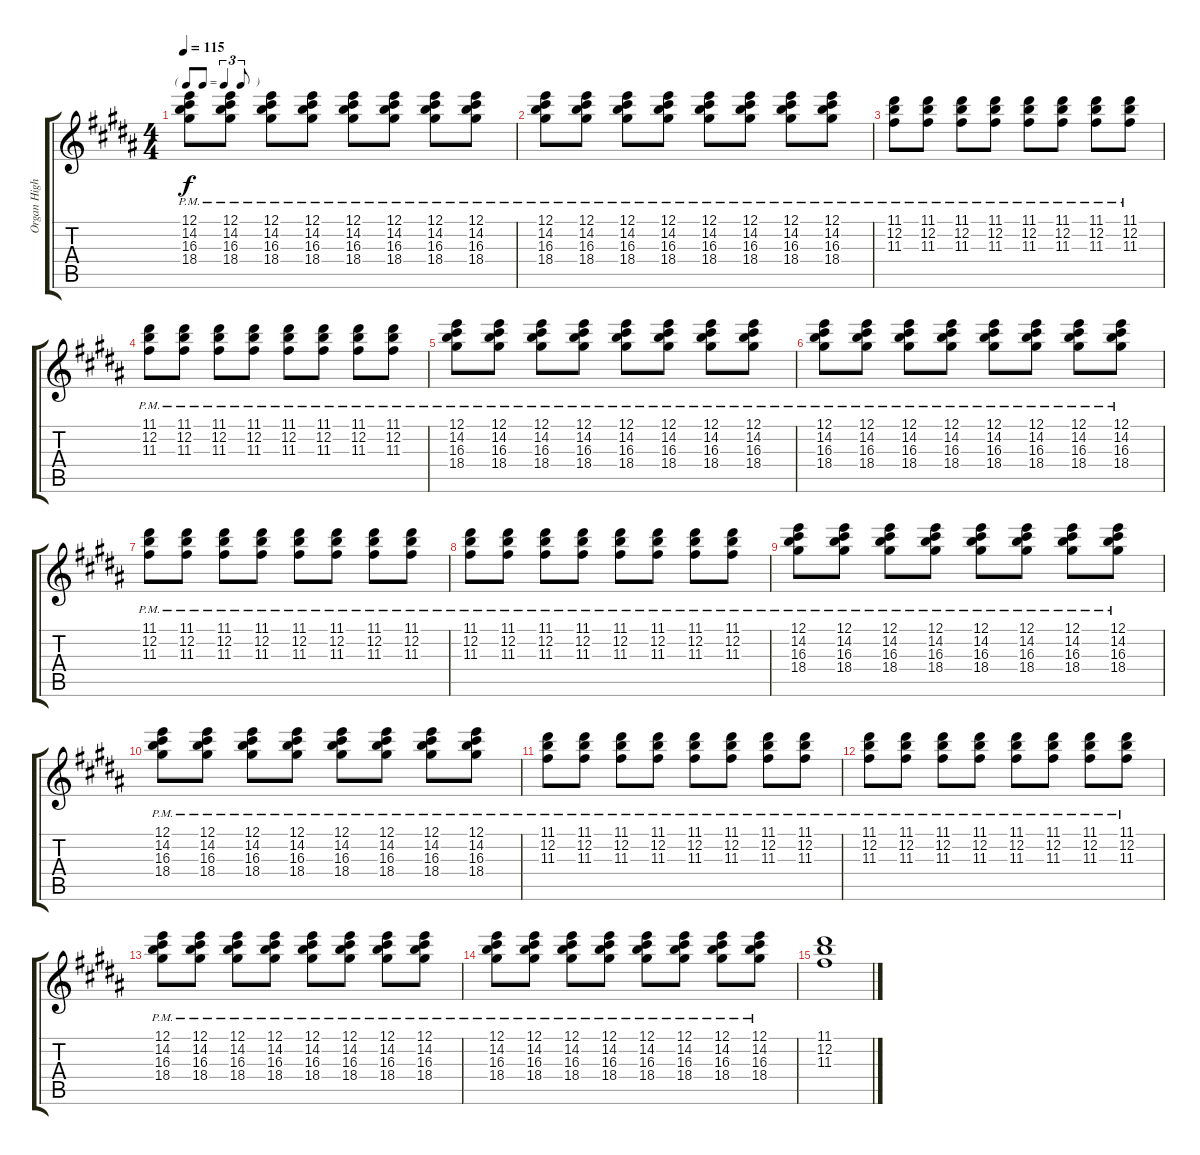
\track ("Organ High" "Organ High") {instrument percussiveorgan}
\staff {score tabs}
\tuning (E5 B4 G4 D4 A3 E3) {hide}
\ts (4 4)
\tf triplet8th
\tempo 115
\clef g2
\ks b
(12.1{pm} 14.2{pm} 16.3{pm} 18.4{pm}).8{dy f} (12.1{pm} 14.2{pm} 16.3{pm} 18.4{pm}).8 (12.1{pm} 14.2{pm} 16.3{pm} 18.4{pm}).8 (12.1{pm} 14.2{pm} 16.3{pm} 18.4{pm}).8 (12.1{pm} 14.2{pm} 16.3{pm} 18.4{pm}).8 (12.1{pm} 14.2{pm} 16.3{pm} 18.4{pm}).8 (12.1{pm} 14.2{pm} 16.3{pm} 18.4{pm}).8 (12.1{pm} 14.2{pm} 16.3{pm} 18.4{pm}).8 |
(12.1{pm} 14.2{pm} 16.3{pm} 18.4{pm}).8 (12.1{pm} 14.2{pm} 16.3{pm} 18.4{pm}).8 (12.1{pm} 14.2{pm} 16.3{pm} 18.4{pm}).8 (12.1{pm} 14.2{pm} 16.3{pm} 18.4{pm}).8 (12.1{pm} 14.2{pm} 16.3{pm} 18.4{pm}).8 (12.1{pm} 14.2{pm} 16.3{pm} 18.4{pm}).8 (12.1{pm} 14.2{pm} 16.3{pm} 18.4{pm}).8 (12.1{pm} 14.2{pm} 16.3{pm} 18.4{pm}).8 |
(11.1{pm} 12.2{pm} 11.3{pm}).8 (11.1{pm} 12.2{pm} 11.3{pm}).8 (11.1{pm} 12.2{pm} 11.3{pm}).8 (11.1{pm} 12.2{pm} 11.3{pm}).8 (11.1{pm} 12.2{pm} 11.3{pm}).8 (11.1{pm} 12.2{pm} 11.3{pm}).8 (11.1{pm} 12.2{pm} 11.3{pm}).8 (11.1{pm} 12.2{pm} 11.3{pm}).8 |
(11.1{pm} 12.2{pm} 11.3{pm}).8 (11.1{pm} 12.2{pm} 11.3{pm}).8 (11.1{pm} 12.2{pm} 11.3{pm}).8 (11.1{pm} 12.2{pm} 11.3{pm}).8 (11.1{pm} 12.2{pm} 11.3{pm}).8 (11.1{pm} 12.2{pm} 11.3{pm}).8 (11.1{pm} 12.2{pm} 11.3{pm}).8 (11.1{pm} 12.2{pm} 11.3{pm}).8 |
(12.1{pm} 14.2{pm} 16.3{pm} 18.4{pm}).8 (12.1{pm} 14.2{pm} 16.3{pm} 18.4{pm}).8 (12.1{pm} 14.2{pm} 16.3{pm} 18.4{pm}).8 (12.1{pm} 14.2{pm} 16.3{pm} 18.4{pm}).8 (12.1{pm} 14.2{pm} 16.3{pm} 18.4{pm}).8 (12.1{pm} 14.2{pm} 16.3{pm} 18.4{pm}).8 (12.1{pm} 14.2{pm} 16.3{pm} 18.4{pm}).8 (12.1{pm} 14.2{pm} 16.3{pm} 18.4{pm}).8 |
(12.1{pm} 14.2{pm} 16.3{pm} 18.4{pm}).8 (12.1{pm} 14.2{pm} 16.3{pm} 18.4{pm}).8 (12.1{pm} 14.2{pm} 16.3{pm} 18.4{pm}).8 (12.1{pm} 14.2{pm} 16.3{pm} 18.4{pm}).8 (12.1{pm} 14.2{pm} 16.3{pm} 18.4{pm}).8 (12.1{pm} 14.2{pm} 16.3{pm} 18.4{pm}).8 (12.1{pm} 14.2{pm} 16.3{pm} 18.4{pm}).8 (12.1{pm} 14.2{pm} 16.3{pm} 18.4{pm}).8 |
(11.1{pm} 12.2{pm} 11.3{pm}).8 (11.1{pm} 12.2{pm} 11.3{pm}).8 (11.1{pm} 12.2{pm} 11.3{pm}).8 (11.1{pm} 12.2{pm} 11.3{pm}).8 (11.1{pm} 12.2{pm} 11.3{pm}).8 (11.1{pm} 12.2{pm} 11.3{pm}).8 (11.1{pm} 12.2{pm} 11.3{pm}).8 (11.1{pm} 12.2{pm} 11.3{pm}).8 |
(11.1{pm} 12.2{pm} 11.3{pm}).8 (11.1{pm} 12.2{pm} 11.3{pm}).8 (11.1{pm} 12.2{pm} 11.3{pm}).8 (11.1{pm} 12.2{pm} 11.3{pm}).8 (11.1{pm} 12.2{pm} 11.3{pm}).8 (11.1{pm} 12.2{pm} 11.3{pm}).8 (11.1{pm} 12.2{pm} 11.3{pm}).8 (11.1{pm} 12.2{pm} 11.3{pm}).8 |
(12.1{pm} 14.2{pm} 16.3{pm} 18.4{pm}).8 (12.1{pm} 14.2{pm} 16.3{pm} 18.4{pm}).8 (12.1{pm} 14.2{pm} 16.3{pm} 18.4{pm}).8 (12.1{pm} 14.2{pm} 16.3{pm} 18.4{pm}).8 (12.1{pm} 14.2{pm} 16.3{pm} 18.4{pm}).8 (12.1{pm} 14.2{pm} 16.3{pm} 18.4{pm}).8 (12.1{pm} 14.2{pm} 16.3{pm} 18.4{pm}).8 (12.1{pm} 14.2{pm} 16.3{pm} 18.4{pm}).8 |
(12.1{pm} 14.2{pm} 16.3{pm} 18.4{pm}).8 (12.1{pm} 14.2{pm} 16.3{pm} 18.4{pm}).8 (12.1{pm} 14.2{pm} 16.3{pm} 18.4{pm}).8 (12.1{pm} 14.2{pm} 16.3{pm} 18.4{pm}).8 (12.1{pm} 14.2{pm} 16.3{pm} 18.4{pm}).8 (12.1{pm} 14.2{pm} 16.3{pm} 18.4{pm}).8 (12.1{pm} 14.2{pm} 16.3{pm} 18.4{pm}).8 (12.1{pm} 14.2{pm} 16.3{pm} 18.4{pm}).8 |
(11.1{pm} 12.2{pm} 11.3{pm}).8 (11.1{pm} 12.2{pm} 11.3{pm}).8 (11.1{pm} 12.2{pm} 11.3{pm}).8 (11.1{pm} 12.2{pm} 11.3{pm}).8 (11.1{pm} 12.2{pm} 11.3{pm}).8 (11.1{pm} 12.2{pm} 11.3{pm}).8 (11.1{pm} 12.2{pm} 11.3{pm}).8 (11.1{pm} 12.2{pm} 11.3{pm}).8 |
(11.1{pm} 12.2{pm} 11.3{pm}).8 (11.1{pm} 12.2{pm} 11.3{pm}).8 (11.1{pm} 12.2{pm} 11.3{pm}).8 (11.1{pm} 12.2{pm} 11.3{pm}).8 (11.1{pm} 12.2{pm} 11.3{pm}).8 (11.1{pm} 12.2{pm} 11.3{pm}).8 (11.1{pm} 12.2{pm} 11.3{pm}).8 (11.1{pm} 12.2{pm} 11.3{pm}).8 |
(12.1{pm} 14.2{pm} 16.3{pm} 18.4{pm}).8 (12.1{pm} 14.2{pm} 16.3{pm} 18.4{pm}).8 (12.1{pm} 14.2{pm} 16.3{pm} 18.4{pm}).8 (12.1{pm} 14.2{pm} 16.3{pm} 18.4{pm}).8 (12.1{pm} 14.2{pm} 16.3{pm} 18.4{pm}).8 (12.1{pm} 14.2{pm} 16.3{pm} 18.4{pm}).8 (12.1{pm} 14.2{pm} 16.3{pm} 18.4{pm}).8 (12.1{pm} 14.2{pm} 16.3{pm} 18.4{pm}).8 |
(12.1{pm} 14.2{pm} 16.3{pm} 18.4{pm}).8 (12.1{pm} 14.2{pm} 16.3{pm} 18.4{pm}).8 (12.1{pm} 14.2{pm} 16.3{pm} 18.4{pm}).8 (12.1{pm} 14.2{pm} 16.3{pm} 18.4{pm}).8 (12.1{pm} 14.2{pm} 16.3{pm} 18.4{pm}).8 (12.1{pm} 14.2{pm} 16.3{pm} 18.4{pm}).8 (12.1{pm} 14.2{pm} 16.3{pm} 18.4{pm}).8 (12.1{pm} 14.2{pm} 16.3{pm} 18.4{pm}).8 |
(11.1 12.2 11.3).1
